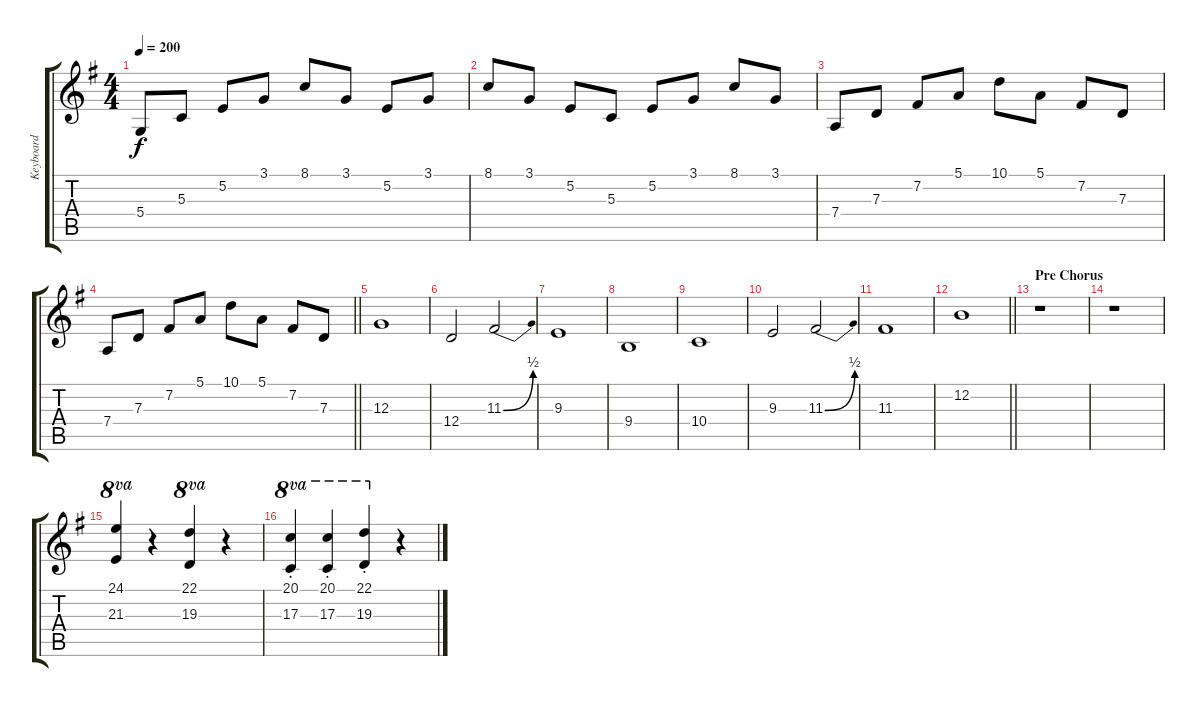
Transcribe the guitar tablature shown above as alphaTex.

\track ("Keyboard" "Keyboard") {instrument lead1square}
\staff {score tabs}
\tuning (E4 B3 G3 D3 A2 E2) {hide}
\ts (4 4)
\tempo 200
\clef g2
\ks g
5.4.8{dy f} 5.3.8 5.2.8 3.1.8 8.1.8 3.1.8 5.2.8 3.1.8 |
8.1.8 3.1.8 5.2.8 5.3.8 5.2.8 3.1.8 8.1.8 3.1.8 |
7.4.8 7.3.8 7.2.8 5.1.8 10.1.8 5.1.8 7.2.8 7.3.8 |
\barLineRight lightlight
7.4.8 7.3.8 7.2.8 5.1.8 10.1.8 5.1.8 7.2.8 7.3.8 |
\section ("" "")
12.3.1{volume 10 instrument ocarina} |
12.4.2 11.3{be (bend 0 0 60 2)}.2 |
9.3.1 |
9.4.1 |
10.4.1 |
9.3.2 11.3{be (bend 0 0 60 2)}.2 |
11.3.1 |
\barLineRight lightlight
12.2.1 |
\section ("" "Pre Chorus")
r.1 |
r.1 |
(24.1 21.3).4{ot 8va volume 12 instrument orchestrahit} r.4 (22.1 19.3).4{ot 8va} r.4 |
(20.1{st} 17.3{st}).4{ot 8va} (20.1{st} 17.3{st}).4{ot 8va} (22.1{st} 19.3{st}).4{ot 8va} r.4
